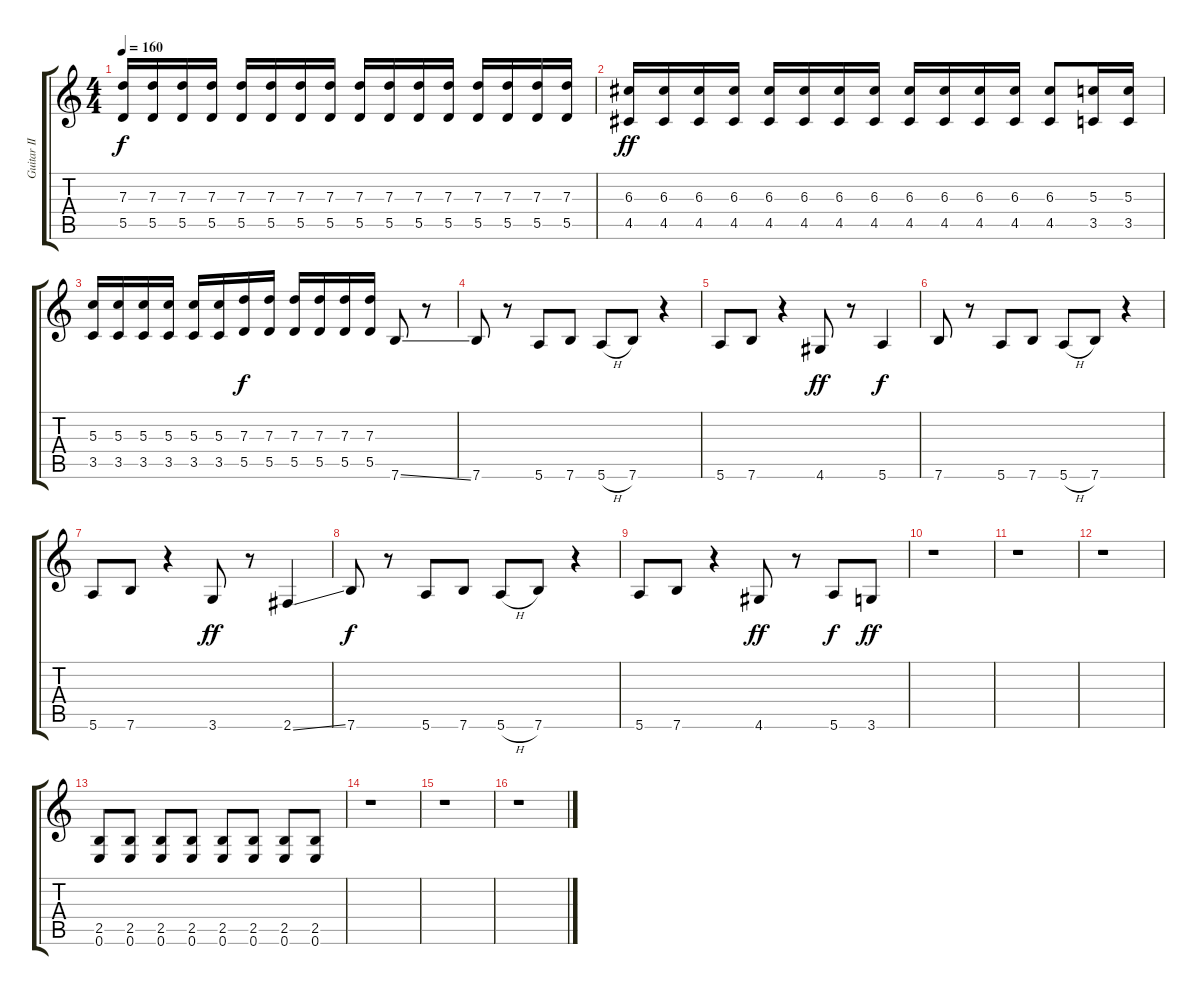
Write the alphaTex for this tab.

\track ("Guitar II" "Guitar II") {instrument distortionguitar}
\staff {score tabs}
\tuning (E4 B3 G3 D3 A2 E2) {hide}
\ts (4 4)
\tempo 160
\clef g2
\ks c
(7.3 5.5).16{dy f} (7.3 5.5).16 (7.3 5.5).16 (7.3 5.5).16 (7.3 5.5).16 (7.3 5.5).16 (7.3 5.5).16 (7.3 5.5).16 (7.3 5.5).16 (7.3 5.5).16 (7.3 5.5).16 (7.3 5.5).16 (7.3 5.5).16 (7.3 5.5).16 (7.3 5.5).16 (7.3 5.5).16 |
(6.3 4.5).16{dy ff} (6.3 4.5).16 (6.3 4.5).16 (6.3 4.5).16 (6.3 4.5).16 (6.3 4.5).16 (6.3 4.5).16 (6.3 4.5).16 (6.3 4.5).16 (6.3 4.5).16 (6.3 4.5).16 (6.3 4.5).16 (6.3 4.5).8 (5.3 3.5).16 (5.3 3.5).16 |
(5.3 3.5).16 (5.3 3.5).16 (5.3 3.5).16 (5.3 3.5).16 (5.3 3.5).16 (5.3 3.5).16 (7.3 5.5).16{dy f} (7.3 5.5).16 (7.3 5.5).16 (7.3 5.5).16 (7.3 5.5).16 (7.3 5.5).16 7.6{ss}.8 r.8 |
7.6.8 r.8 5.6.8 7.6.8 5.6{h}.8 7.6.8 r.4 |
5.6.8 7.6.8 r.4 4.6.8{dy ff} r.8 5.6.4{dy f} |
7.6.8 r.8 5.6.8 7.6.8 5.6{h}.8 7.6.8 r.4 |
5.6.8 7.6.8 r.4 3.6.8{dy ff} r.8 2.6{ss}.4 |
7.6.8{dy f} r.8 5.6.8 7.6.8 5.6{h}.8 7.6.8 r.4 |
5.6.8 7.6.8 r.4 4.6.8{dy ff} r.8 5.6.8{dy f} 3.6.8{dy ff} |
r.1 |
r.1 |
r.1 |
(2.5 0.6).8 (2.5 0.6).8 (2.5 0.6).8 (2.5 0.6).8 (2.5 0.6).8 (2.5 0.6).8 (2.5 0.6).8 (2.5 0.6).8 |
r.1 |
r.1 |
r.1
